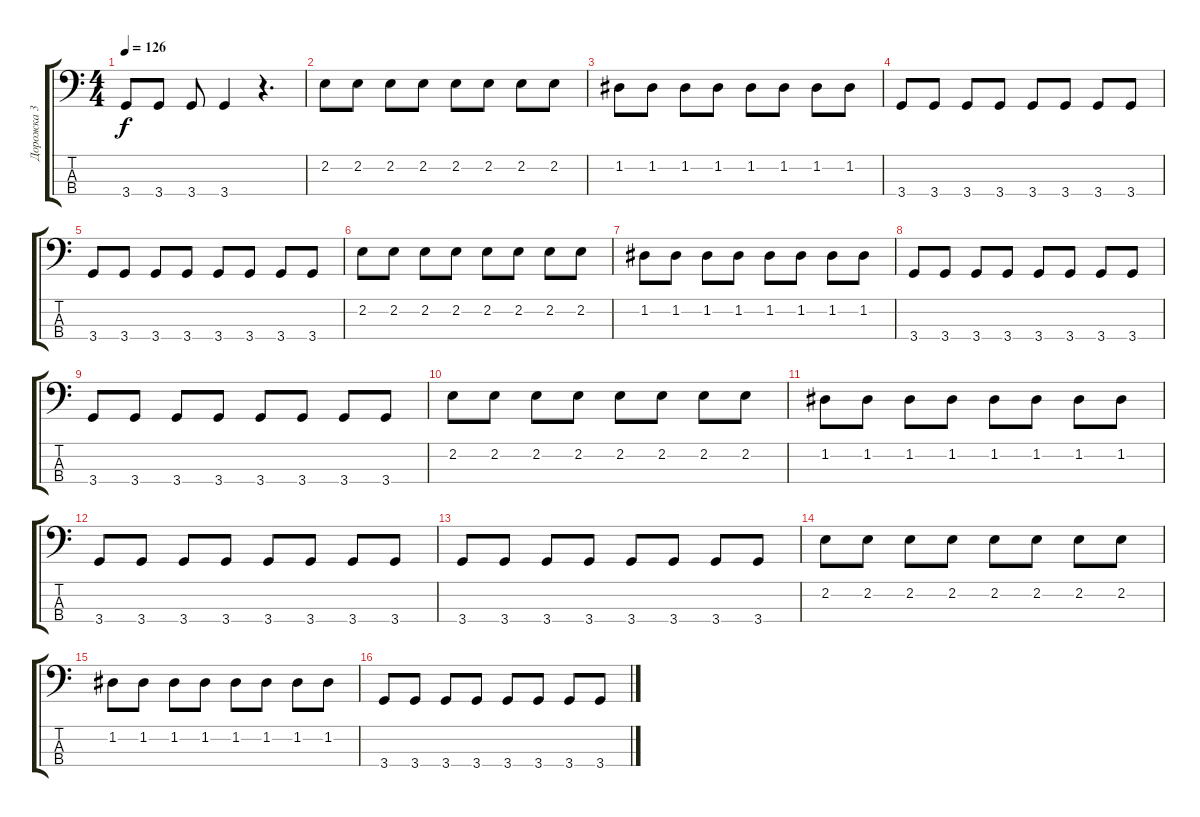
\track ("Дорожка 3" "Дорожка 3") {instrument electricbassfinger}
\staff {score tabs}
\tuning (G2 D2 A1 E1) {hide}
\ts (4 4)
\tempo 126
\clef f4
\ks c
3.4.8{dy f} 3.4.8 3.4.8 3.4.4 r.4{d} |
2.2.8 2.2.8 2.2.8 2.2.8 2.2.8 2.2.8 2.2.8 2.2.8 |
1.2.8 1.2.8 1.2.8 1.2.8 1.2.8 1.2.8 1.2.8 1.2.8 |
3.4.8 3.4.8 3.4.8 3.4.8 3.4.8 3.4.8 3.4.8 3.4.8 |
3.4.8 3.4.8 3.4.8 3.4.8 3.4.8 3.4.8 3.4.8 3.4.8 |
2.2.8 2.2.8 2.2.8 2.2.8 2.2.8 2.2.8 2.2.8 2.2.8 |
1.2.8 1.2.8 1.2.8 1.2.8 1.2.8 1.2.8 1.2.8 1.2.8 |
3.4.8 3.4.8 3.4.8 3.4.8 3.4.8 3.4.8 3.4.8 3.4.8 |
3.4.8 3.4.8 3.4.8 3.4.8 3.4.8 3.4.8 3.4.8 3.4.8 |
2.2.8 2.2.8 2.2.8 2.2.8 2.2.8 2.2.8 2.2.8 2.2.8 |
1.2.8 1.2.8 1.2.8 1.2.8 1.2.8 1.2.8 1.2.8 1.2.8 |
3.4.8 3.4.8 3.4.8 3.4.8 3.4.8 3.4.8 3.4.8 3.4.8 |
3.4.8 3.4.8 3.4.8 3.4.8 3.4.8 3.4.8 3.4.8 3.4.8 |
2.2.8 2.2.8 2.2.8 2.2.8 2.2.8 2.2.8 2.2.8 2.2.8 |
1.2.8 1.2.8 1.2.8 1.2.8 1.2.8 1.2.8 1.2.8 1.2.8 |
3.4.8 3.4.8 3.4.8 3.4.8 3.4.8 3.4.8 3.4.8 3.4.8
